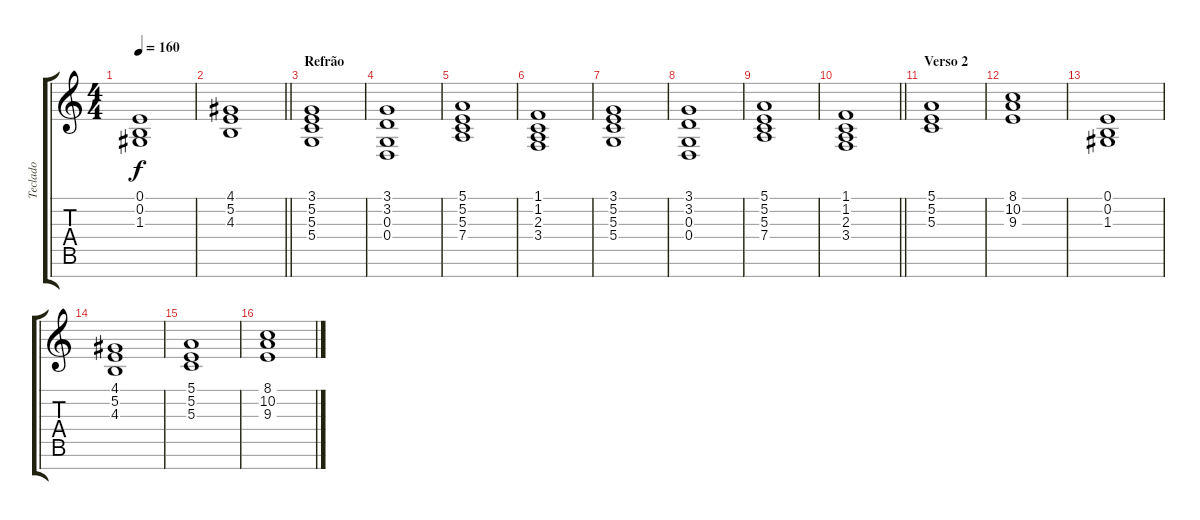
\track ("Teclado" "Teclado") {instrument stringensemble1}
\staff {score tabs}
\tuning (E4 B3 G3 D3 A2 E2 B1) {hide}
\ts (4 4)
\tempo 160
\clef g2
\ks c
(0.1 0.2 1.3).1{dy f} |
\barLineRight lightlight
(4.1 5.2 4.3).1 |
\section ("" "Refrão")
(3.1 5.2 5.3 5.4).1 |
(3.1 3.2 0.3 0.4).1 |
(5.1 5.2 5.3 7.4).1 |
(1.1 1.2 2.3 3.4).1 |
(3.1 5.2 5.3 5.4).1 |
(3.1 3.2 0.3 0.4).1 |
(5.1 5.2 5.3 7.4).1 |
\barLineRight lightlight
(1.1 1.2 2.3 3.4).1 |
\section ("" "Verso 2")
(5.1 5.2 5.3).1 |
(8.1 10.2 9.3).1 |
(0.1 0.2 1.3).1 |
(4.1 5.2 4.3).1 |
(5.1 5.2 5.3).1 |
(8.1 10.2 9.3).1
